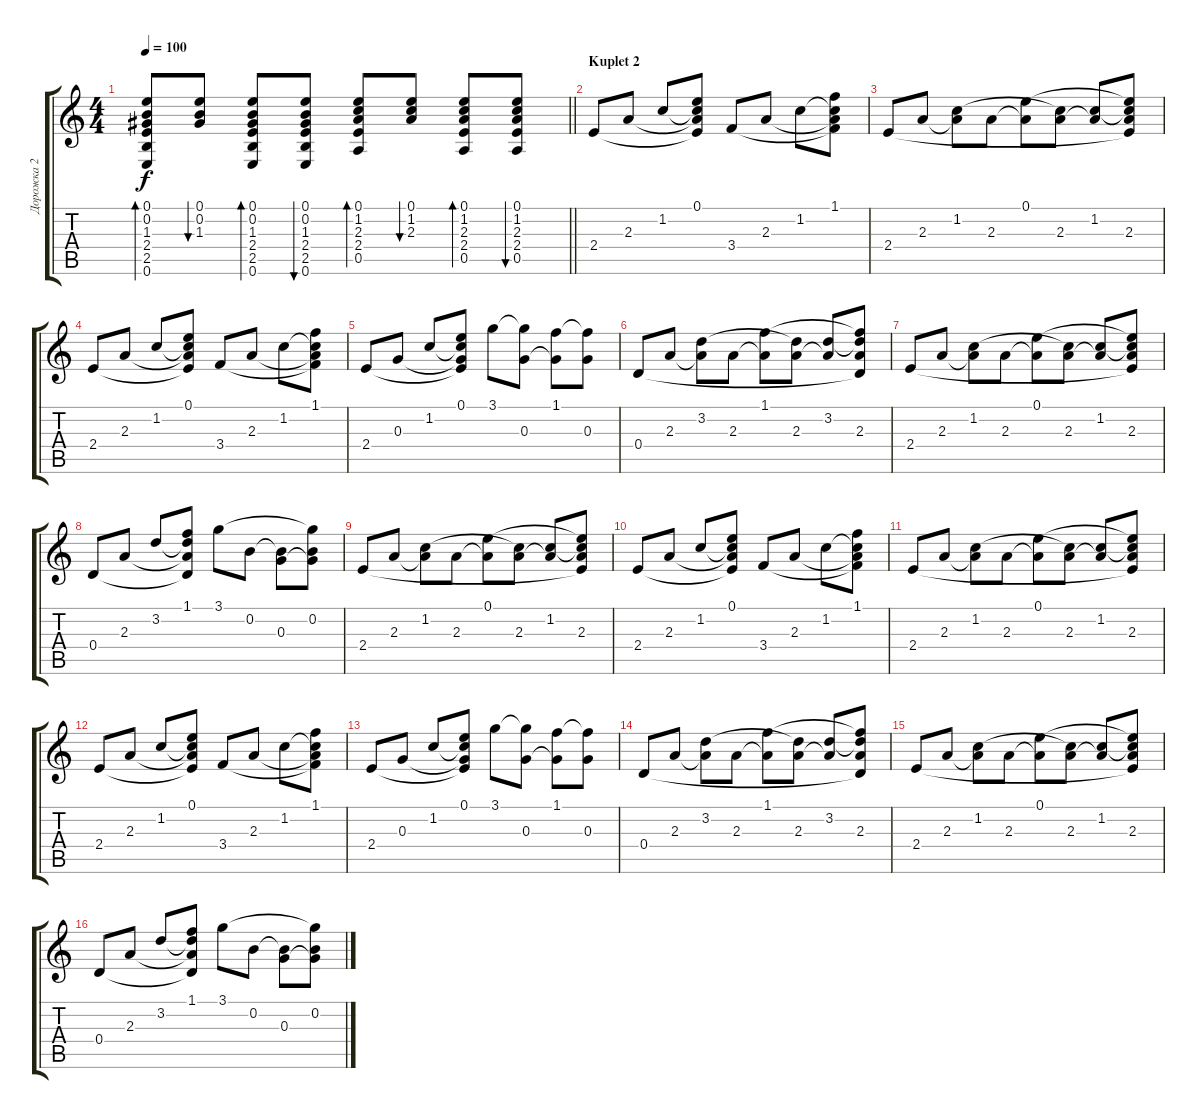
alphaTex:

\track ("Дорожка 2" "Дорожка 2") {instrument acousticguitarsteel}
\staff {score tabs}
\tuning (E4 B3 G3 D3 A2 E2) {hide}
\ts (4 4)
\tempo 100
\clef g2
\barLineRight lightlight
\ks c
(0.1 0.2 1.3 2.4 2.5 0.6).8{bd 60 dy f} (0.1 0.2 1.3).8{bu 60} (0.1 0.2 1.3 2.4 2.5 0.6).8{bd 60} (0.1 0.2 1.3 2.4 2.5 0.6).8{bu 60} (0.1 1.2 2.3 2.4 0.5).8{bd 60} (0.1 1.2 2.3).8{bu 60} (0.1 1.2 2.3 2.4 0.5).8{bd 60} (0.1 1.2 2.3 2.4 0.5).8{bu 60} |
\section ("" "Kuplet 2")
2.4.8 2.3.8 1.2.8 (0.1 1.2{t} 2.3{t} 2.4{t}).8 3.4.8 2.3.8 1.2.8 (1.1 1.2{t} 2.3{t} 3.4{t}).8 |
2.4.8 2.3.8 (1.2 2.3{t}).8 2.3.8 (0.1 2.3{t}).8 (1.2{t} 2.3).8 (1.2 2.3{t}).8 (0.1{t} 1.2{t} 2.3 2.4{t}).8 |
2.4.8 2.3.8 1.2.8 (0.1 1.2{t} 2.3{t} 2.4{t}).8 3.4.8 2.3.8 1.2.8 (1.1 1.2{t} 2.3{t} 3.4{t}).8 |
2.4.8 0.3.8 1.2.8 (0.1 1.2{t} 0.3{t} 2.4{t}).8 3.1.8 (3.1{t} 0.3).8 (1.1 0.3{t}).8 (1.1{t} 0.3).8 |
0.4.8 2.3.8 (3.2 2.3{t}).8 2.3.8 (1.1 2.3{t}).8 (3.2{t} 2.3).8 (3.2 2.3{t}).8 (1.1{t} 3.2{t} 2.3 0.4{t}).8 |
2.4.8 2.3.8 (1.2 2.3{t}).8 2.3.8 (0.1 2.3{t}).8 (1.2{t} 2.3).8 (1.2 2.3{t}).8 (0.1{t} 1.2{t} 2.3 2.4{t}).8 |
0.4.8 2.3.8 3.2.8 (1.1 3.2{t} 2.3{t} 0.4{t}).8 3.1.8 0.2.8 (0.2{t} 0.3).8 (3.1{t} 0.2 0.3{t}).8 |
2.4.8 2.3.8 (1.2 2.3{t}).8 2.3.8 (0.1 2.3{t}).8 (1.2{t} 2.3).8 (1.2 2.3{t}).8 (0.1{t} 1.2{t} 2.3 2.4{t}).8 |
\section ("" "")
2.4.8 2.3.8 1.2.8 (0.1 1.2{t} 2.3{t} 2.4{t}).8 3.4.8 2.3.8 1.2.8 (1.1 1.2{t} 2.3{t} 3.4{t}).8 |
2.4.8 2.3.8 (1.2 2.3{t}).8 2.3.8 (0.1 2.3{t}).8 (1.2{t} 2.3).8 (1.2 2.3{t}).8 (0.1{t} 1.2{t} 2.3 2.4{t}).8 |
2.4.8 2.3.8 1.2.8 (0.1 1.2{t} 2.3{t} 2.4{t}).8 3.4.8 2.3.8 1.2.8 (1.1 1.2{t} 2.3{t} 3.4{t}).8 |
2.4.8 0.3.8 1.2.8 (0.1 1.2{t} 0.3{t} 2.4{t}).8 3.1.8 (3.1{t} 0.3).8 (1.1 0.3{t}).8 (1.1{t} 0.3).8 |
0.4.8 2.3.8 (3.2 2.3{t}).8 2.3.8 (1.1 2.3{t}).8 (3.2{t} 2.3).8 (3.2 2.3{t}).8 (1.1{t} 3.2{t} 2.3 0.4{t}).8 |
2.4.8 2.3.8 (1.2 2.3{t}).8 2.3.8 (0.1 2.3{t}).8 (1.2{t} 2.3).8 (1.2 2.3{t}).8 (0.1{t} 1.2{t} 2.3 2.4{t}).8 |
0.4.8 2.3.8 3.2.8 (1.1 3.2{t} 2.3{t} 0.4{t}).8 3.1.8 0.2.8 (0.2{t} 0.3).8 (3.1{t} 0.2 0.3{t}).8
